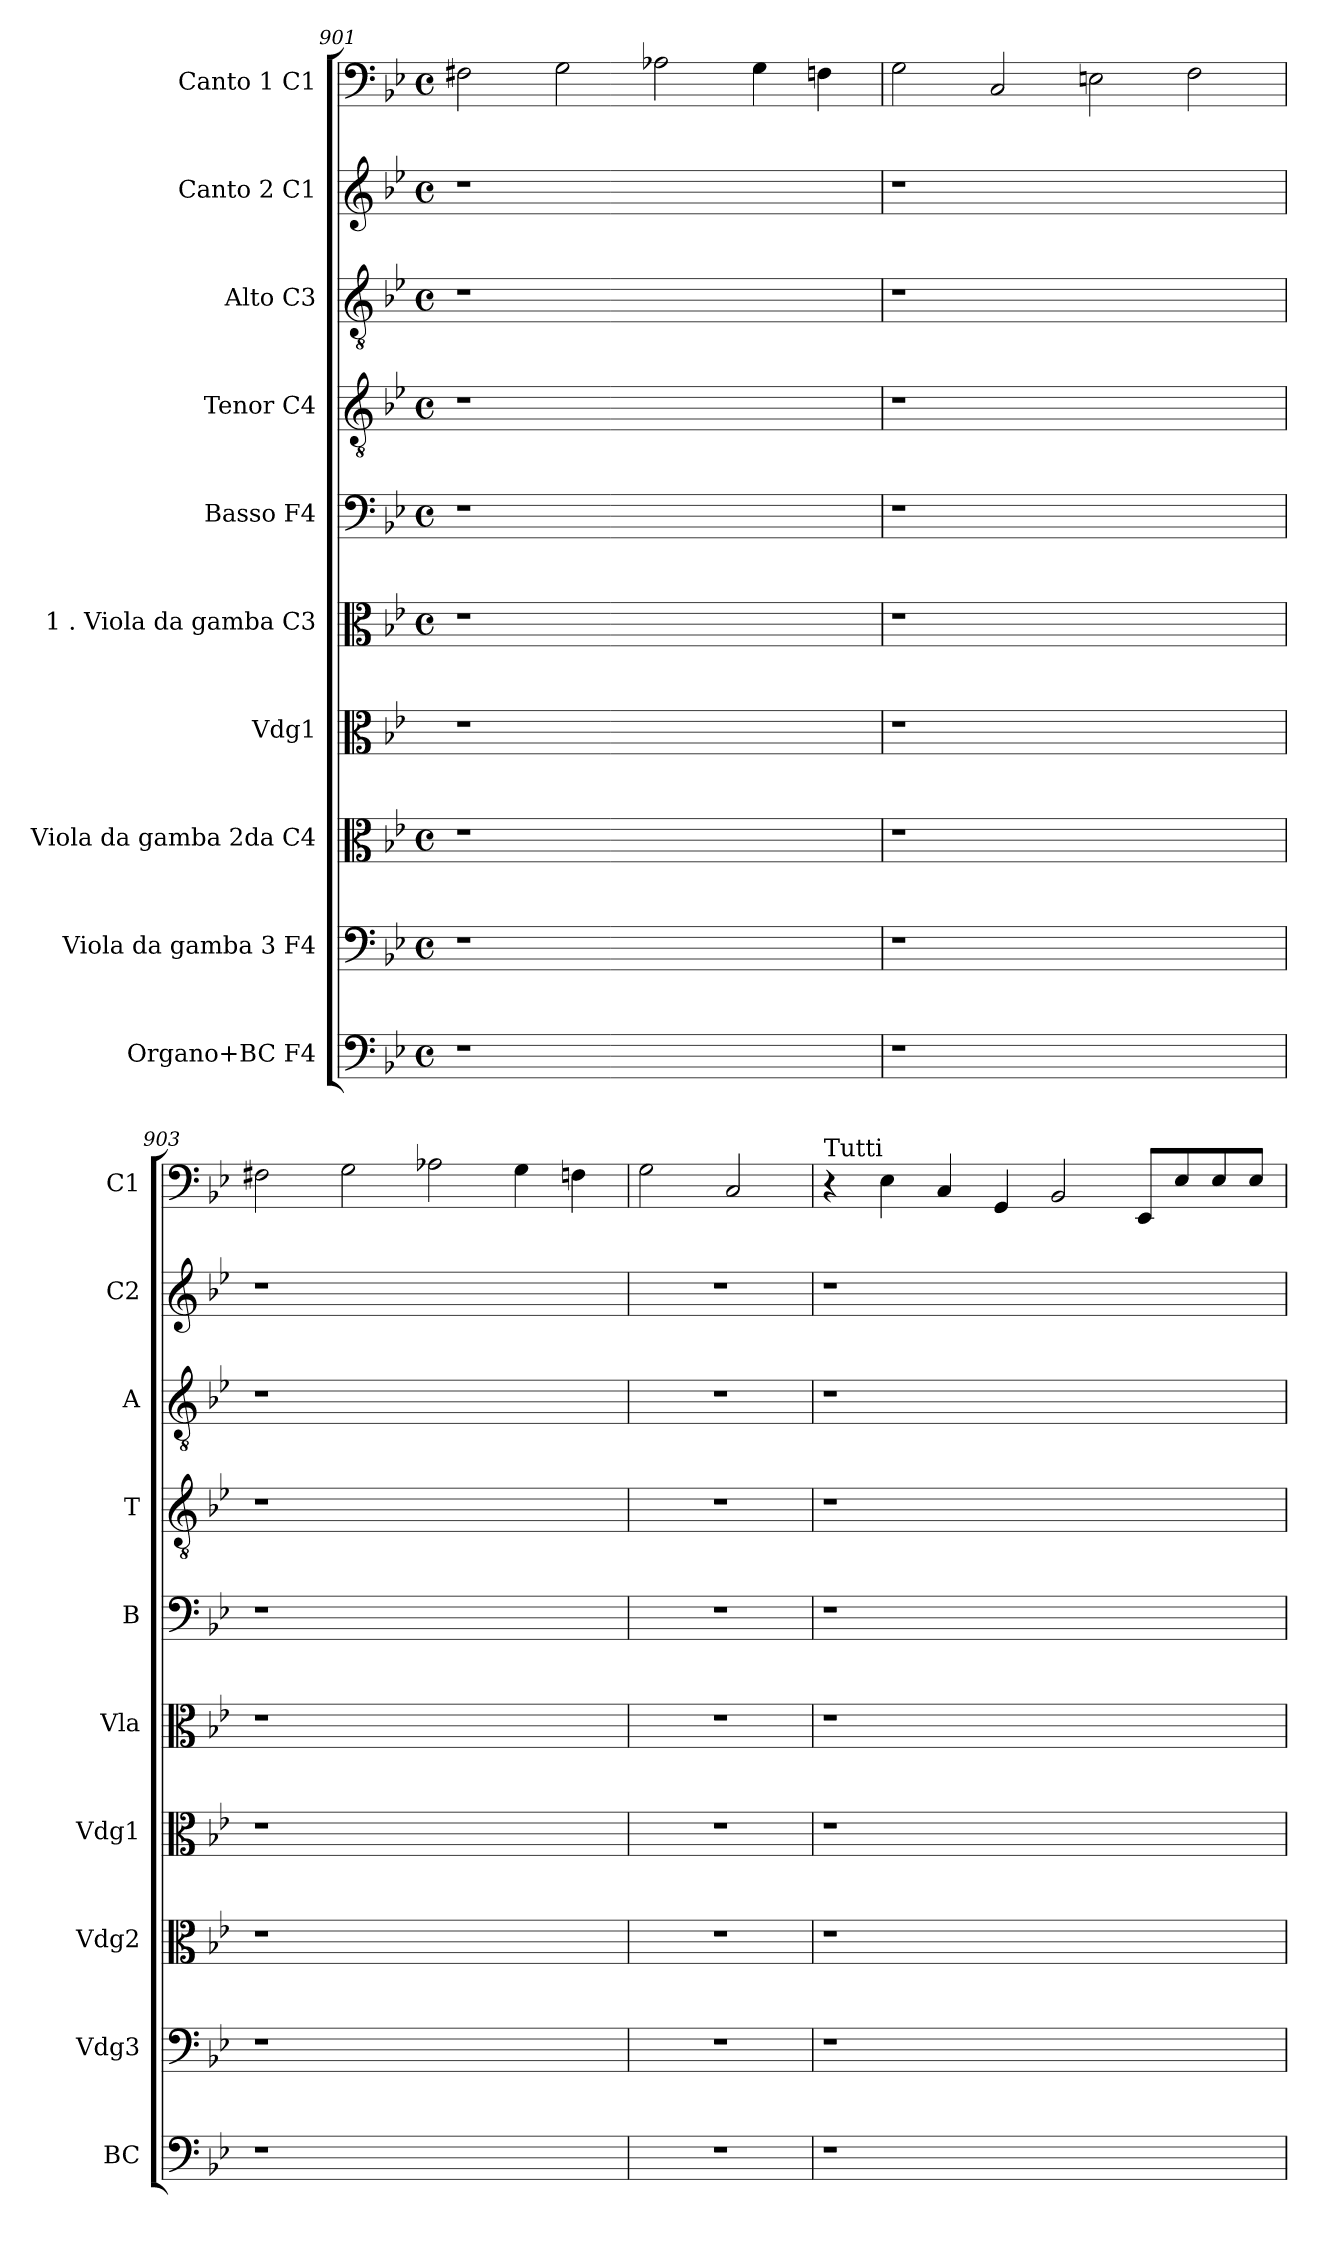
**kern	**kern	**kern	**kern	**kern	**kern	**kern	**kern	**kern	**kern
*part10	*part9	*part8	*part7	*part6	*part5	*part4	*part3	*part2	*part1
*staff10	*staff9	*staff8	*staff7	*staff6	*staff5	*staff4	*staff3	*staff2	*staff1
*I"Organo+BC F4	*I"Viola da gamba 3 F4	*I"Viola da gamba 2da C4	*I"Vdg1	*I"1 . Viola da gamba C3	*I"Basso F4	*I"Tenor C4	*I"Alto C3	*I"Canto 2 C1	*I"Canto 1 C1
*I'BC	*I'Vdg3	*I'Vdg2	*I'Vdg1	*I'Vla	*I'B	*I'T	*I'A	*I'C2	*I'C1
*clefF4	*clefF4	*clefC3	*clefC3	*clefC3	*clefF4	*clefGv2	*clefGv2	*clefG2	*clefF4
*k[b-e-]	*k[b-e-]	*k[b-e-]	*k[b-e-]	*k[b-e-]	*k[b-e-]	*k[b-e-]	*k[b-e-]	*k[b-e-]	*k[b-e-]
*B-:	*B-:	*B-:	*B-:	*B-:	*B-:	*B-:	*B-:	*B-:	*B-:
*M4/4	*M4/4	*M4/4	*	*M4/4	*M4/4	*M4/4	*M4/4	*M4/4	*M4/4
*met(c)	*met(c)	*met(c)	*	*met(c)	*met(c)	*met(c)	*met(c)	*met(c)	*met(c)
=901	=901	=901	=901	=901	=901	=901	=901	=901	=901
1r	1r	1r	1r	1r	1r	1r	1r	1r	2F#X\
.	.	.	.	.	.	.	.	.	2G\
1ryy	1ryy	1ryy	1ryy	1ryy	1ryy	1ryy	1ryy	1ryy	2A-X\
.	.	.	.	.	.	.	.	.	4G\
.	.	.	.	.	.	.	.	.	4Fn\
!!LO:LB:g=z
=902	=902	=902	=902	=902	=902	=902	=902	=902	=902
1r	1r	1r	1r	1r	1r	1r	1r	1r	2G\
.	.	.	.	.	.	.	.	.	2C/
1ryy	1ryy	1ryy	1ryy	1ryy	1ryy	1ryy	1ryy	1ryy	2En\
.	.	.	.	.	.	.	.	.	2F\
=903	=903	=903	=903	=903	=903	=903	=903	=903	=903
1r	1r	1r	1r	1r	1r	1r	1r	1r	2F#X\
.	.	.	.	.	.	.	.	.	2G\
1ryy	1ryy	1ryy	1ryy	1ryy	1ryy	1ryy	1ryy	1ryy	2A-X\
.	.	.	.	.	.	.	.	.	4G\
.	.	.	.	.	.	.	.	.	4Fn\
=904	=904	=904	=904	=904	=904	=904	=904	=904	=904
1r	1r	1r	1r	1r	1r	1r	1r	1r	2G\
.	.	.	.	.	.	.	.	.	2C/
!!LO:LB:g=z
=905	=905	=905	=905	=905	=905	=905	=905	=905	=905
!	!	!	!	!	!	!	!	!	!LO:TX:a:t=Tutti
1r	1r	1r	1r	1r	1r	1r	1r	1r	4r
.	.	.	.	.	.	.	.	.	4E-\
.	.	.	.	.	.	.	.	.	4C/
.	.	.	.	.	.	.	.	.	4GG/
1ryy	1ryy	1ryy	1ryy	1ryy	1ryy	1ryy	1ryy	1ryy	2BB-/
.	.	.	.	.	.	.	.	.	8EE-/L
.	.	.	.	.	.	.	.	.	8E-/
.	.	.	.	.	.	.	.	.	8E-/
.	.	.	.	.	.	.	.	.	8E-/J
=	=	=	=	=	=	=	=	=	=
*-	*-	*-	*-	*-	*-	*-	*-	*-	*-
